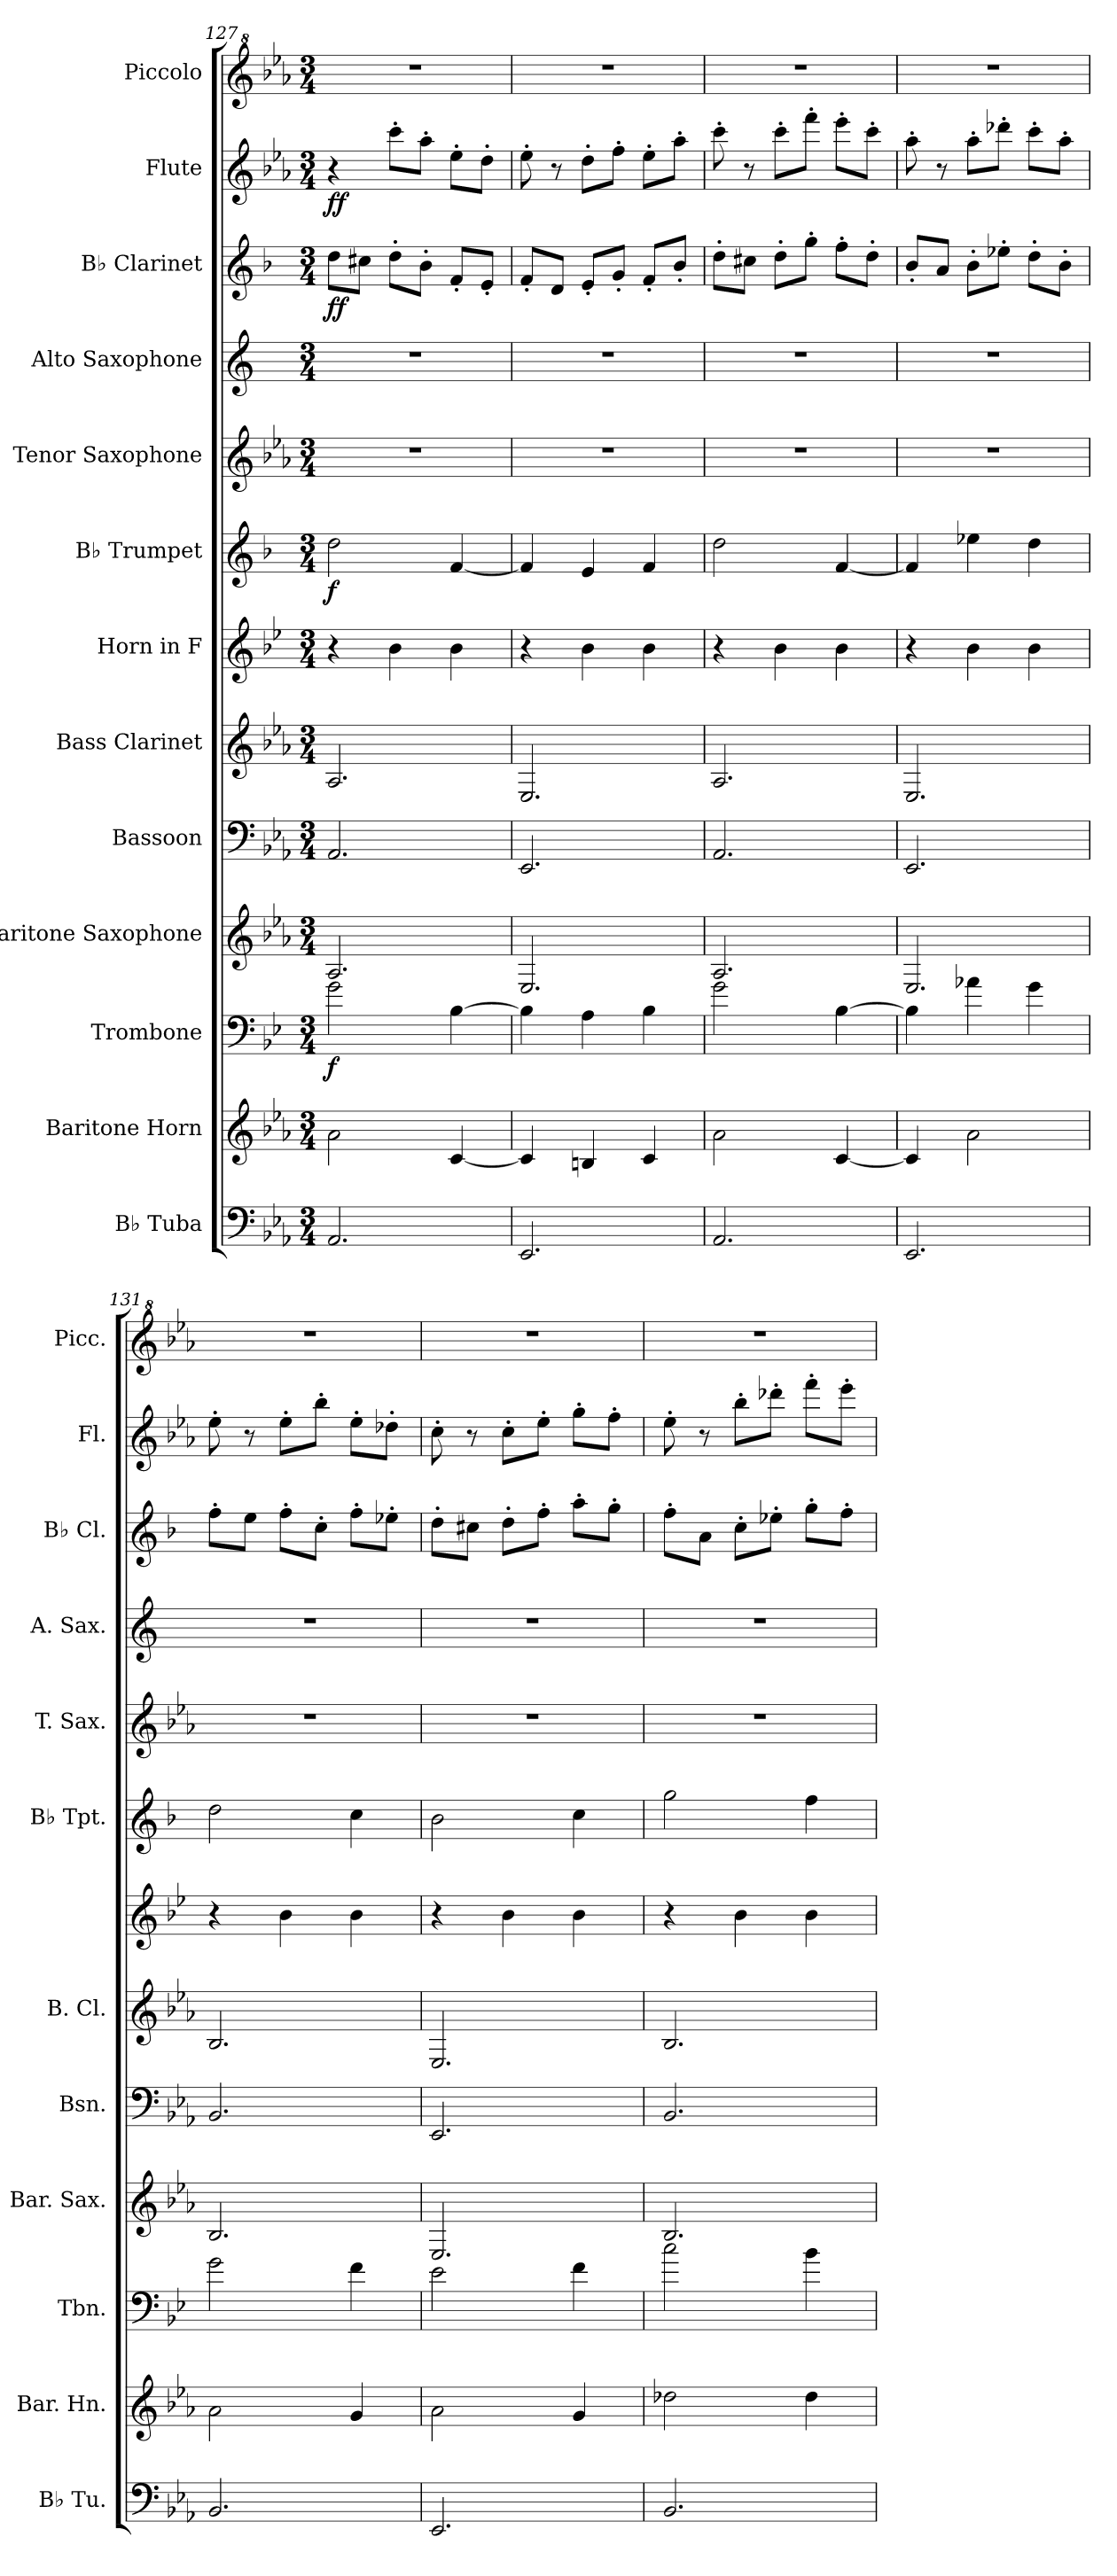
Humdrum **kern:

**kern	**kern	**kern	**dynam	**kern	**kern	**kern	**kern	**kern	**dynam	**kern	**kern	**kern	**dynam	**kern	**dynam	**kern
*part13	*part12	*part11	*part11	*part10	*part9	*part8	*part7	*part6	*part6	*part5	*part4	*part3	*part3	*part2	*part2	*part1
*staff13	*staff12	*staff11	*staff11	*staff10	*staff9	*staff8	*staff7	*staff6	*staff6	*staff5	*staff4	*staff3	*staff3	*staff2	*staff2	*staff1
*I"B♭ Tuba	*I"Baritone Horn	*I"Trombone	*	*I"Baritone Saxophone	*I"Bassoon	*I"Bass Clarinet	*I"Horn in F	*I"B♭ Trumpet	*	*I"Tenor Saxophone	*I"Alto Saxophone	*I"B♭ Clarinet	*	*I"Flute	*	*I"Piccolo
*I'B♭ Tu.	*I'Bar. Hn.	*I'Tbn.	*	*I'Bar. Sax.	*I'Bsn.	*I'B. Cl.	*	*I'B♭ Tpt.	*	*I'T. Sax.	*I'A. Sax.	*I'B♭ Cl.	*	*I'Fl.	*	*I'Picc.
*clefF4	*clefG2	*clefF4	*	*clefG2	*clefF4	*clefG2	*clefG2	*clefG2	*	*clefG2	*clefG2	*clefG2	*	*clefG2	*	*clefG^2
*	*ITrd8c14	*ITrd4c7	*	*ITrd12c21	*	*ITrd8c14	*ITrd4c7	*ITrd1c2	*	*ITrd8c14	*ITrd5c9	*ITrd1c2	*	*	*	*ITrd-7c-12
*k[b-e-a-]	*k[b-e-a-]	*k[b-e-a-]	*	*k[b-e-a-]	*k[b-e-a-]	*k[b-e-a-]	*k[b-e-a-]	*k[b-e-a-]	*	*k[b-e-a-]	*k[b-e-a-]	*k[b-e-a-]	*	*k[b-e-a-]	*	*k[b-e-a-]
*M3/4	*M3/4	*M3/4	*	*M3/4	*M3/4	*M3/4	*M3/4	*M3/4	*	*M3/4	*M3/4	*M3/4	*	*M3/4	*	*M3/4
=127	=127	=127	=127	=127	=127	=127	=127	=127	=127	=127	=127	=127	=127	=127	=127	=127
!	!	!	!LO:DY:b	!	!	!	!	!	!LO:DY:b	!	!	!	!LO:DY:b	!	!LO:DY:b	!
2.AA-/	2A-\	2c\	f	2.AA-/	2.AA-/	2.AA-/	4r	2cc\	f	2.r	2.r	8cc\L	ff	4r	ff	2.r
.	.	.	.	.	.	.	.	.	.	.	.	8bn\J	.	.	.	.
.	.	.	.	.	.	.	4e-\	.	.	.	.	8cc'\L	.	8ccc'\L	.	.
.	.	.	.	.	.	.	.	.	.	.	.	8a-'\J	.	8aa-'\J	.	.
.	[4C/	[4E-\	.	.	.	.	4e-\	[4e-/	.	.	.	8e-'/L	.	8ee-'\L	.	.
.	.	.	.	.	.	.	.	.	.	.	.	8d'/J	.	8dd'\J	.	.
=128	=128	=128	=128	=128	=128	=128	=128	=128	=128	=128	=128	=128	=128	=128	=128	=128
2.EE-/	4C/]	4E-\]	.	2.EE-/	2.EE-/	2.EE-/	4r	4e-/]	.	2.r	2.r	8e-'/L	.	8ee-'\	.	2.r
.	.	.	.	.	.	.	.	.	.	.	.	8c/J	.	8r	.	.
.	4BBn/	4D\	.	.	.	.	4e-\	4d/	.	.	.	8d'/L	.	8dd'\L	.	.
.	.	.	.	.	.	.	.	.	.	.	.	8f'/J	.	8ff'\J	.	.
.	4C/	4E-\	.	.	.	.	4e-\	4e-/	.	.	.	8e-'/L	.	8ee-'\L	.	.
.	.	.	.	.	.	.	.	.	.	.	.	8a-'/J	.	8aa-'\J	.	.
=129	=129	=129	=129	=129	=129	=129	=129	=129	=129	=129	=129	=129	=129	=129	=129	=129
2.AA-/	2A-\	2c\	.	2.AA-/	2.AA-/	2.AA-/	4r	2cc\	.	2.r	2.r	8cc'\L	.	8ccc'\	.	2.r
.	.	.	.	.	.	.	.	.	.	.	.	8bn\J	.	8r	.	.
.	.	.	.	.	.	.	4e-\	.	.	.	.	8cc'\L	.	8ccc'\L	.	.
.	.	.	.	.	.	.	.	.	.	.	.	8ff'\J	.	8fff'\J	.	.
.	[4C/	[4E-\	.	.	.	.	4e-\	[4e-/	.	.	.	8ee-'\L	.	8eee-'\L	.	.
.	.	.	.	.	.	.	.	.	.	.	.	8cc'\J	.	8ccc'\J	.	.
=130	=130	=130	=130	=130	=130	=130	=130	=130	=130	=130	=130	=130	=130	=130	=130	=130
2.EE-/	4C/]	4E-\]	.	2.EE-/	2.EE-/	2.EE-/	4r	4e-/]	.	2.r	2.r	8a-'/L	.	8aa-'\	.	2.r
.	.	.	.	.	.	.	.	.	.	.	.	8g/J	.	8r	.	.
.	2A-\	4d-X\	.	.	.	.	4e-\	4dd-X\	.	.	.	8a-'\L	.	8aa-'\L	.	.
.	.	.	.	.	.	.	.	.	.	.	.	8dd-X'\J	.	8ddd-X'\J	.	.
.	.	4c\	.	.	.	.	4e-\	4cc\	.	.	.	8cc'\L	.	8ccc'\L	.	.
.	.	.	.	.	.	.	.	.	.	.	.	8a-'\J	.	8aa-'\J	.	.
!!LO:PB:g=z
=131	=131	=131	=131	=131	=131	=131	=131	=131	=131	=131	=131	=131	=131	=131	=131	=131
2.BB-/	2A-\	2c\	.	2.BB-/	2.BB-/	2.BB-/	4r	2cc\	.	2.r	2.r	8ee-'\L	.	8ee-'\	.	2.r
.	.	.	.	.	.	.	.	.	.	.	.	8dd\J	.	8r	.	.
.	.	.	.	.	.	.	4e-\	.	.	.	.	8ee-'\L	.	8ee-'\L	.	.
.	.	.	.	.	.	.	.	.	.	.	.	8b-'\J	.	8bb-'\J	.	.
.	4G/	4B-\	.	.	.	.	4e-\	4b-\	.	.	.	8ee-'\L	.	8ee-'\L	.	.
.	.	.	.	.	.	.	.	.	.	.	.	8dd-X'\J	.	8dd-X'\J	.	.
=132	=132	=132	=132	=132	=132	=132	=132	=132	=132	=132	=132	=132	=132	=132	=132	=132
2.EE-/	2A-\	2A-\	.	2.EE-/	2.EE-/	2.EE-/	4r	2a-\	.	2.r	2.r	8cc'\L	.	8cc'\	.	2.r
.	.	.	.	.	.	.	.	.	.	.	.	8bn\J	.	8r	.	.
.	.	.	.	.	.	.	4e-\	.	.	.	.	8cc'\L	.	8cc'\L	.	.
.	.	.	.	.	.	.	.	.	.	.	.	8ee-'\J	.	8ee-'\J	.	.
.	4G/	4B-\	.	.	.	.	4e-\	4b-\	.	.	.	8gg'\L	.	8gg'\L	.	.
.	.	.	.	.	.	.	.	.	.	.	.	8ff'\J	.	8ff'\J	.	.
=133	=133	=133	=133	=133	=133	=133	=133	=133	=133	=133	=133	=133	=133	=133	=133	=133
2.BB-/	2d-X\	2f\	.	2.BB-/	2.BB-/	2.BB-/	4r	2ff\	.	2.r	2.r	8ee-'\L	.	8ee-'\	.	2.r
.	.	.	.	.	.	.	.	.	.	.	.	8g\J	.	8r	.	.
.	.	.	.	.	.	.	4e-\	.	.	.	.	8b-'\L	.	8bb-'\L	.	.
.	.	.	.	.	.	.	.	.	.	.	.	8dd-X'\J	.	8ddd-X'\J	.	.
.	4d-\	4e-\	.	.	.	.	4e-\	4ee-\	.	.	.	8ff'\L	.	8fff'\L	.	.
.	.	.	.	.	.	.	.	.	.	.	.	8ee-'\J	.	8eee-'\J	.	.
=	=	=	=	=	=	=	=	=	=	=	=	=	=	=	=	=
*-	*-	*-	*-	*-	*-	*-	*-	*-	*-	*-	*-	*-	*-	*-	*-	*-
